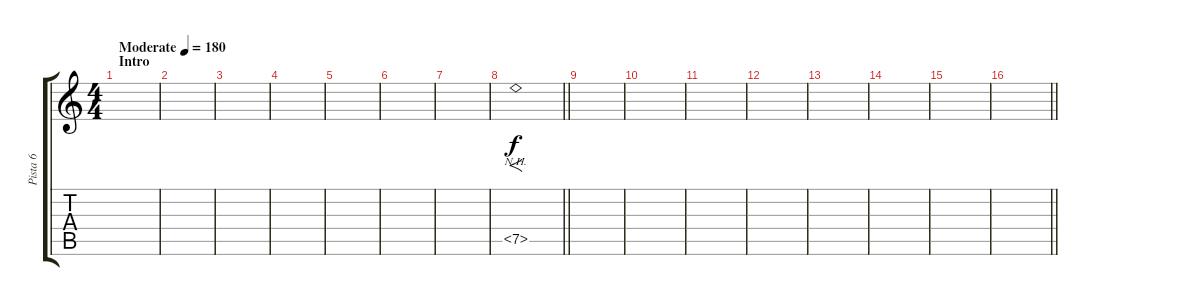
\track ("Pista 6" "Pista 6") {instrument overdrivenguitar}
\staff {score tabs}
\tuning (E4 B3 G3 D3 A2 D2) {hide}
\ts (4 4)
\section ("" "Intro")
\tempo (180 "Moderate")
\clef g2
\ks c
|
|
|
|
|
|
|
\barLineRight lightlight
7.5{nh}.1{f} |
|
|
|
|
|
|
|
\barLineRight lightlight
